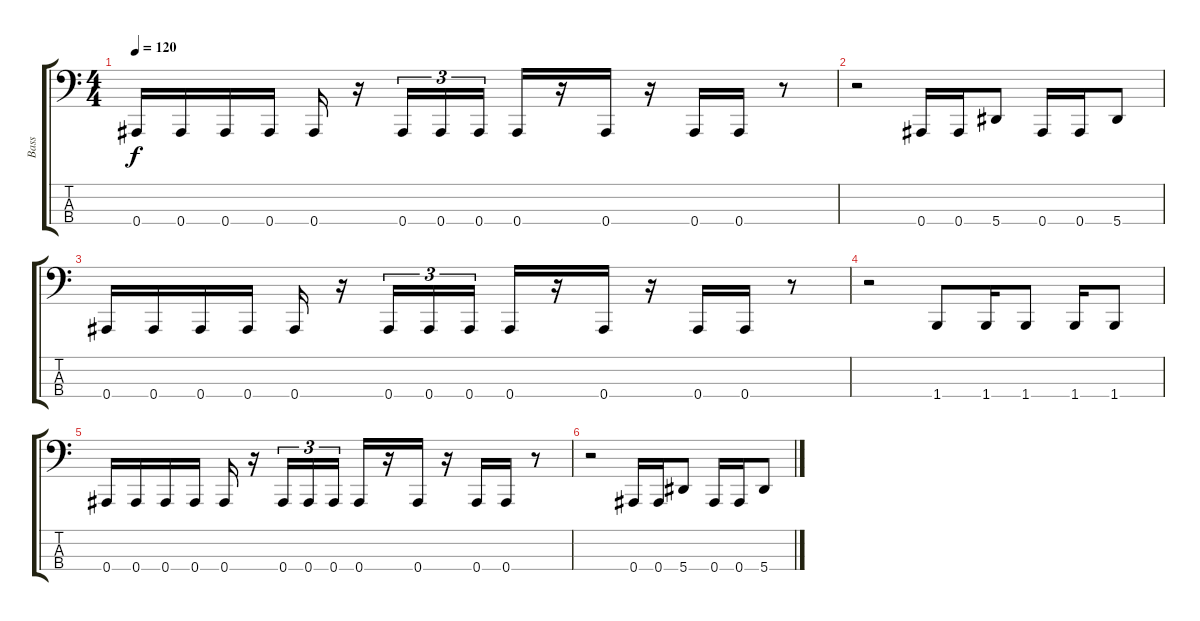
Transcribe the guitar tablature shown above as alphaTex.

\track ("Bass" "Bass") {instrument electricbasspick}
\staff {score tabs}
\tuning (Eb2 Bb1 F1 Bb0) {hide}
\ts (4 4)
\tempo 120
\clef f4
\ks c
0.4.16{dy f} 0.4.16 0.4.16 0.4.16 0.4.16 r.16 0.4.16{tu (3 2)} 0.4.16{tu (3 2)} 0.4.16{tu (3 2)} 0.4.16 r.16 0.4.16 r.16 0.4.16 0.4.16 r.8 |
r.2 0.4.16 0.4.16 5.4.8 0.4.16 0.4.16 5.4.8 |
0.4.16 0.4.16 0.4.16 0.4.16 0.4.16 r.16 0.4.16{tu (3 2)} 0.4.16{tu (3 2)} 0.4.16{tu (3 2)} 0.4.16 r.16 0.4.16 r.16 0.4.16 0.4.16 r.8 |
r.2 1.4.8 1.4.16 1.4.8 1.4.16 1.4.8 |
0.4.16 0.4.16 0.4.16 0.4.16 0.4.16 r.16 0.4.16{tu (3 2)} 0.4.16{tu (3 2)} 0.4.16{tu (3 2)} 0.4.16 r.16 0.4.16 r.16 0.4.16 0.4.16 r.8 |
r.2 0.4.16 0.4.16 5.4.8 0.4.16 0.4.16 5.4.8
